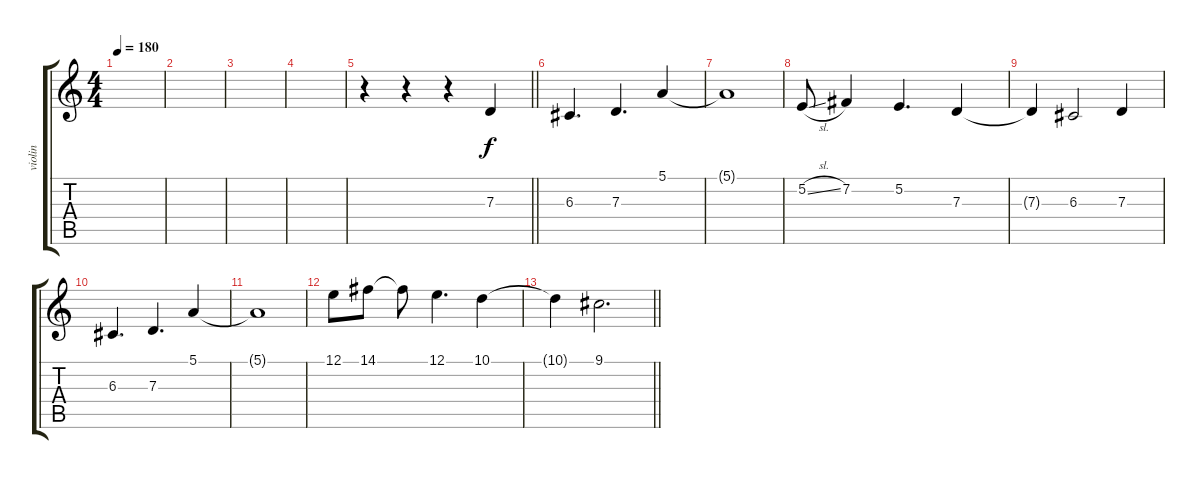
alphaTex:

\track ("violin" "violin") {instrument violin}
\staff {score tabs}
\tuning (E4 B3 G3 D3 A2 E2) {hide}
\ts (4 4)
\tempo 180
\clef g2
\ks c
|
|
|
|
\barLineRight lightlight
r.4 r.4 r.4 7.3.4 |
6.3.4{d} 7.3.4{d} 5.1.4 |
5.1{t}.1 |
5.2{sl}.8 7.2.4 5.2.4{d} 7.3.4 |
7.3{t}.4 6.3.2 7.3.4 |
6.3.4{d} 7.3.4{d} 5.1.4 |
5.1{t}.1 |
12.1.8 14.1.8 14.1{t}.8 12.1.4{d} 10.1.4 |
\barLineRight lightlight
10.1{t}.4 9.1.2{d}
